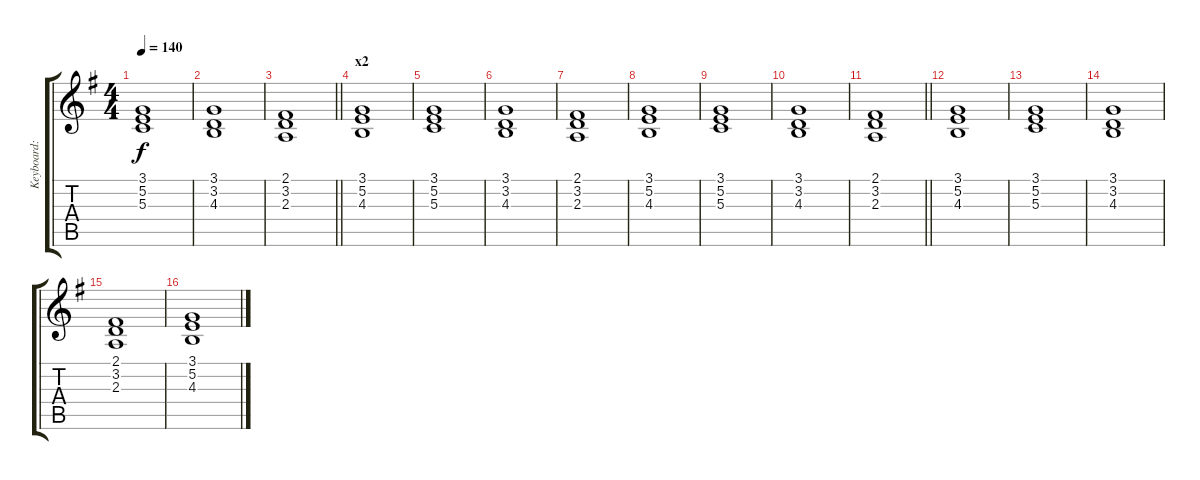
\track ("Keyboard: Ferdy Doernberg" "Keyboard: ") {instrument stringensemble1}
\staff {score tabs}
\tuning (E4 B3 G3 D3 A2 E2) {hide}
\ts (4 4)
\tempo 140
\clef g2
\ks eminor
(3.1 5.2 5.3).1{dy f} |
(3.1 3.2 4.3).1 |
\barLineRight lightlight
(2.1 3.2 2.3).1 |
\section ("" "x2")
(3.1 5.2 4.3).1 |
(3.1 5.2 5.3).1 |
(3.1 3.2 4.3).1 |
(2.1 3.2 2.3).1 |
(3.1 5.2 4.3).1 |
(3.1 5.2 5.3).1 |
(3.1 3.2 4.3).1 |
\barLineRight lightlight
(2.1 3.2 2.3).1 |
(3.1 5.2 4.3).1 |
(3.1 5.2 5.3).1 |
(3.1 3.2 4.3).1 |
(2.1 3.2 2.3).1 |
(3.1 5.2 4.3).1
